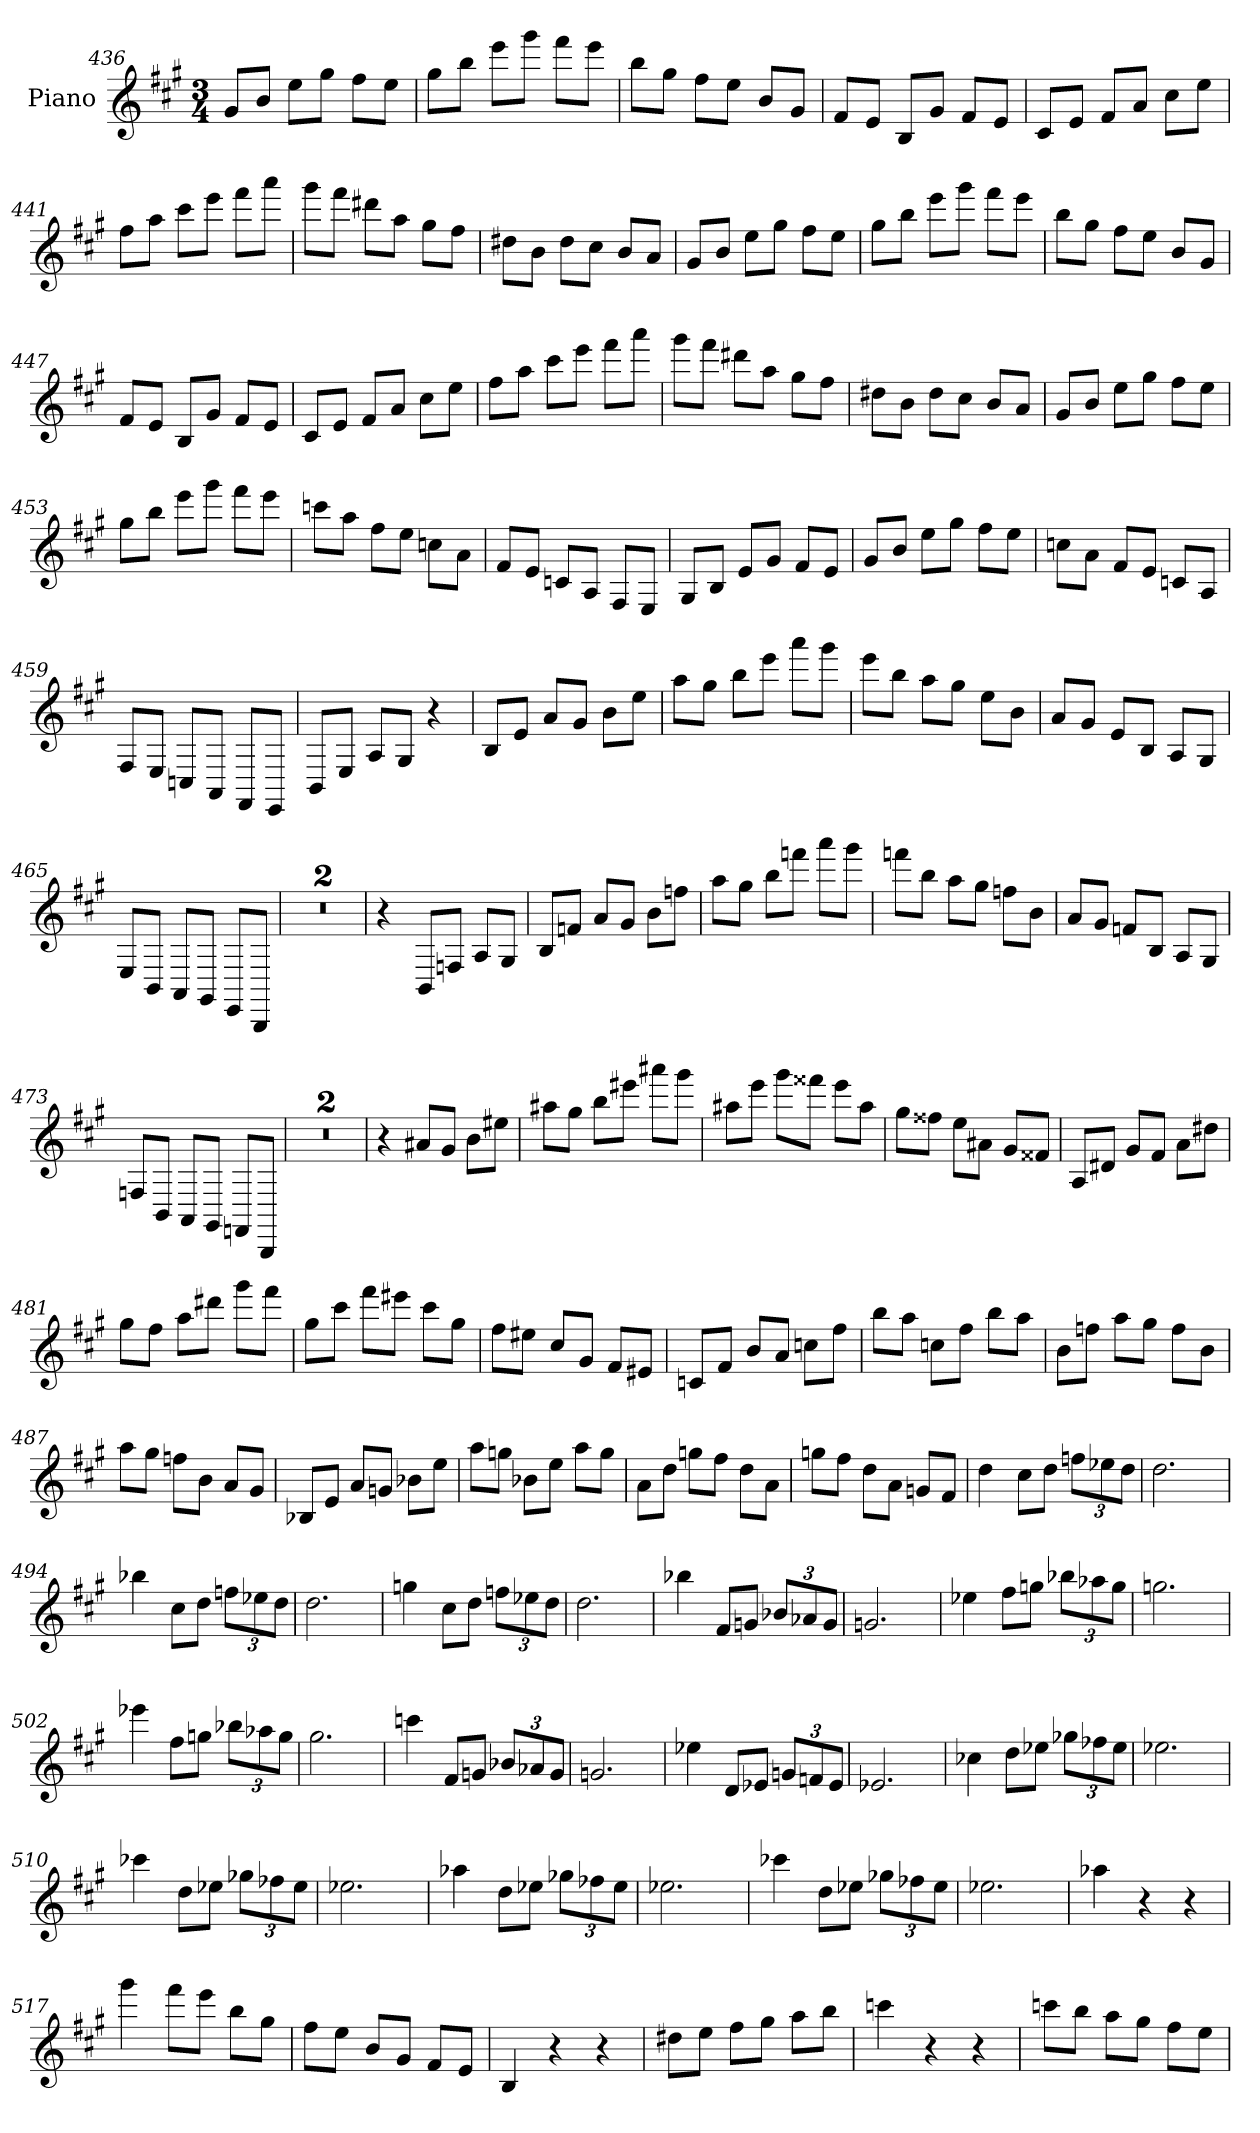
**kern
*part1
*staff1
*I"Piano
*I'Pno
*clefG2
*k[f#c#g#]
*M3/4
=436
8g#/L
8b/J
8ee\L
8gg#\J
8ff#\L
8ee\J
=437
8gg#\L
8bb\J
8eee\L
8ggg#\J
8fff#\L
8eee\J
=438
8bb\L
8gg#\J
8ff#\L
8ee\J
8b/L
8g#/J
=439
8f#/L
8e/J
8B/L
8g#/J
8f#/L
8e/J
=440
8c#/L
8e/J
8f#/L
8a/J
8cc#\L
8ee\J
=441
8ff#\L
8aa\J
8ccc#\L
8eee\J
8fff#\L
8aaa\J
=442
8ggg#\L
8fff#\J
8ddd#X\L
8aa\J
8gg#\L
8ff#\J
=443
8dd#X\L
8b\J
8dd#\L
8cc#\J
8b/L
8a/J
=444
8g#/L
8b/J
8ee\L
8gg#\J
8ff#\L
8ee\J
=445
8gg#\L
8bb\J
8eee\L
8ggg#\J
8fff#\L
8eee\J
=446
8bb\L
8gg#\J
8ff#\L
8ee\J
8b/L
8g#/J
=447
8f#/L
8e/J
8B/L
8g#/J
8f#/L
8e/J
=448
8c#/L
8e/J
8f#/L
8a/J
8cc#\L
8ee\J
=449
8ff#\L
8aa\J
8ccc#\L
8eee\J
8fff#\L
8aaa\J
=450
8ggg#\L
8fff#\J
8ddd#X\L
8aa\J
8gg#\L
8ff#\J
=451
8dd#X\L
8b\J
8dd#\L
8cc#\J
8b/L
8a/J
=452
8g#/L
8b/J
8ee\L
8gg#\J
8ff#\L
8ee\J
=453
8gg#\L
8bb\J
8eee\L
8ggg#\J
8fff#\L
8eee\J
=454
8cccn\L
8aa\J
8ff#\L
8ee\J
8ccn\L
8a\J
=455
8f#/L
8e/J
8cn/L
8A/J
8F#/L
8E/J
=456
8G#/L
8B/J
8e/L
8g#/J
8f#/L
8e/J
=457
8g#/L
8b/J
8ee\L
8gg#\J
8ff#\L
8ee\J
=458
8ccn\L
8a\J
8f#/L
8e/J
8cn/L
8A/J
=459
8F#/L
8E/J
8Cn/L
8AA/J
8FF#/L
8EE/J
=460
8BB/L
8E/J
8A/L
8G#/J
4r
=461
8B/L
8e/J
8a/L
8g#/J
8b\L
8ee\J
=462
8aa\L
8gg#\J
8bb\L
8eee\J
8aaa\L
8ggg#\J
=463
8eee\L
8bb\J
8aa\L
8gg#\J
8ee\L
8b\J
=464
8a/L
8g#/J
8e/L
8B/J
8A/L
8G#/J
=465
8E/L
8BB/J
8AA/L
8GG#/J
8EE/L
8BBB/J
=466
2.r
=467
2.r
=468
4r
8BB/L
8Fn/J
8A/L
8G#/J
=469
8B/L
8fn/J
8a/L
8g#/J
8b\L
8ffn\J
=470
8aa\L
8gg#\J
8bb\L
8fffn\J
8aaa\L
8ggg#\J
=471
8fffn\L
8bb\J
8aa\L
8gg#\J
8ffn\L
8b\J
=472
8a/L
8g#/J
8fn/L
8B/J
8A/L
8G#/J
=473
8Fn/L
8BB/J
8AA/L
8GG#/J
8FFn/L
8BBB/J
=474
2.r
=475
2.r
=476
4r
8a#X/L
8g#/J
8b\L
8ee#X\J
=477
8aa#X\L
8gg#\J
8bb\L
8eee#X\J
8aaa#X\L
8ggg#\J
=478
8aa#X\L
8eee\J
8ggg#\L
8fff##X\J
8eee\L
8aa#\J
=479
8gg#\L
8ff##X\J
8ee\L
8a#X\J
8g#/L
8f##X/J
=480
8A/L
8d#X/J
8g#/L
8f#/J
8a\L
8dd#X\J
=481
8gg#\L
8ff#\J
8aa\L
8ddd#X\J
8ggg#\L
8fff#\J
=482
8gg#\L
8ccc#\J
8fff#\L
8eee#X\J
8ccc#\L
8gg#\J
=483
8ff#\L
8ee#X\J
8cc#/L
8g#/J
8f#/L
8e#X/J
=484
8cn/L
8f#/J
8b/L
8a/J
8ccn\L
8ff#\J
=485
8bb\L
8aa\J
8ccn\L
8ff#\J
8bb\L
8aa\J
=486
8b\L
8ffn\J
8aa\L
8gg#\J
8ff\L
8b\J
=487
8aa\L
8gg#\J
8ffn\L
8b\J
8a/L
8g#/J
=488
8B-X/L
8e/J
8a/L
8gn/J
8b-X\L
8ee\J
=489
8aa\L
8ggn\J
8b-X\L
8ee\J
8aa\L
8gg\J
=490
8a\L
8dd\J
8ggn\L
8ff#\J
8dd\L
8a\J
=491
8ggn\L
8ff#\J
8dd\L
8a\J
8gn/L
8f#/J
=492
4dd
8cc#\L
8dd\J
12ffn\L
12ee-X\
12dd\J
=493
2.dd
=494
4bb-X
8cc#\L
8dd\J
12ffn\L
12ee-X\
12dd\J
=495
2.dd
=496
4ggn
8cc#\L
8dd\J
12ffn\L
12ee-X\
12dd\J
=497
2.dd
=498
4bb-X
8f#/L
8gn/J
12b-X/L
12a-X/
12g/J
=499
2.gn
=500
4ee-X
8ff#\L
8ggn\J
12bb-X\L
12aa-X\
12gg\J
=501
2.ggn
=502
4eee-X
8ff#\L
8ggn\J
12bb-X\L
12aa-X\
12gg\J
=503
2.gg#
=504
4cccn
8f#/L
8gn/J
12b-X/L
12a-X/
12g/J
=505
2.gn
=506
4ee-X
8d/L
8e-X/J
12gn/L
12fn/
12e-/J
=507
2.e-X
=508
4cc-X
8dd\L
8ee-X\J
12gg-X\L
12ff-X\
12ee-\J
=509
2.ee-X
=510
4ccc-X
8dd\L
8ee-X\J
12gg-X\L
12ff-X\
12ee-\J
=511
2.ee-X
=512
4aa-X
8dd\L
8ee-X\J
12gg-X\L
12ff-X\
12ee-\J
=513
2.ee-X
=514
4ccc-X
8dd\L
8ee-X\J
12gg-X\L
12ff-X\
12ee-\J
=515
2.ee-X
=516
4aa-X
4r
4r
=517
4ggg#
8fff#\L
8eee\J
8bb\L
8gg#\J
=518
8ff#\L
8ee\J
8b/L
8g#/J
8f#/L
8e/J
=519
4B
4r
4r
=520
8dd#X\L
8ee\J
8ff#\L
8gg#\J
8aa\L
8bb\J
=521
4cccn
4r
4r
=522
8cccn\L
8bb\J
8aa\L
8gg#\J
8ff#\L
8ee\J
=
*-
